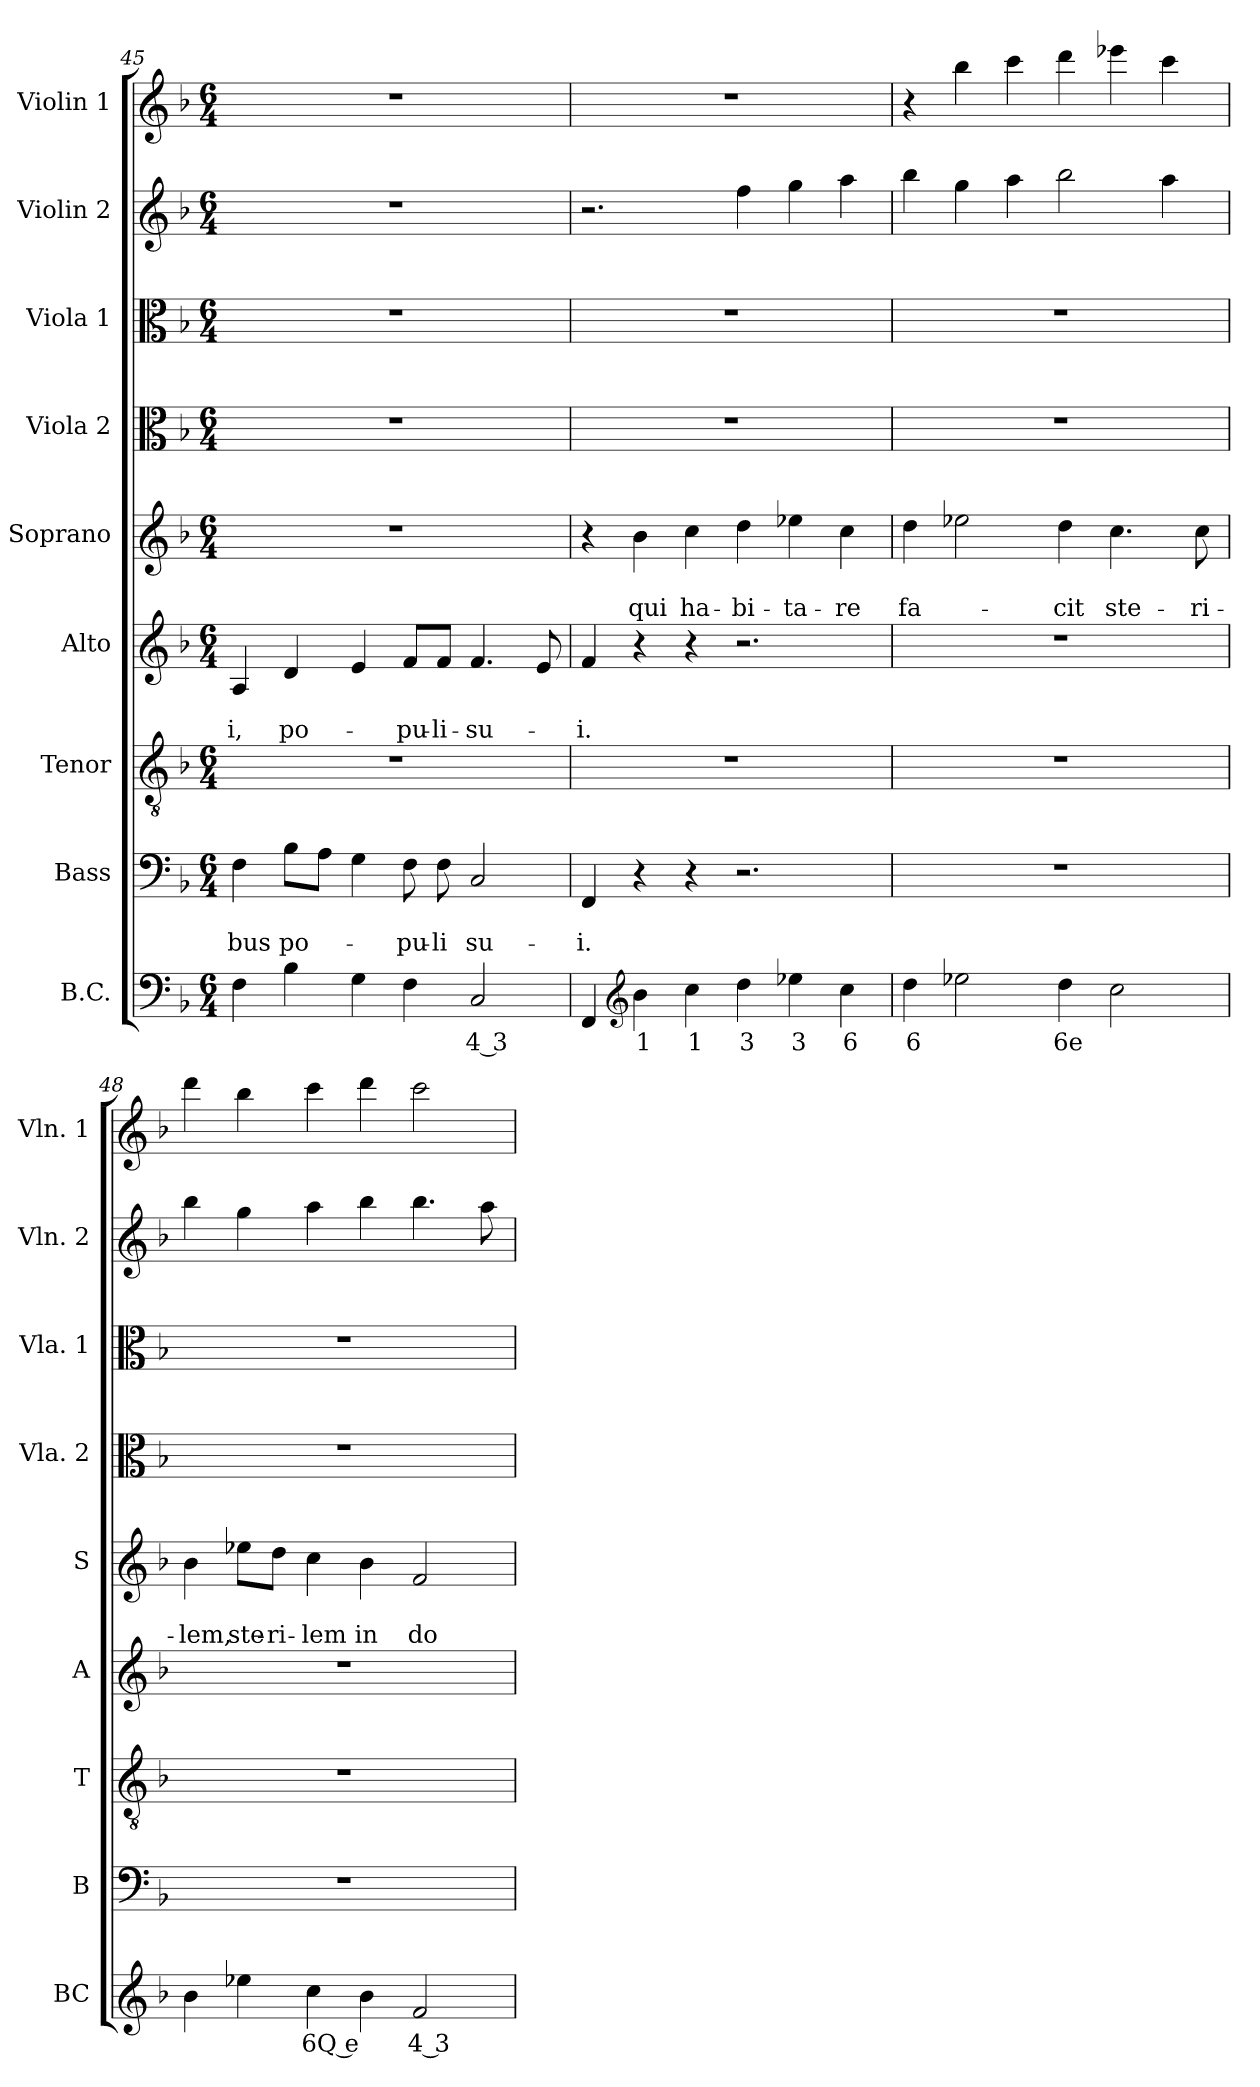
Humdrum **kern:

**kern	**text	**kern	**text	**text	**kern	**kern	**text	**text	**kern	**text	**text	**kern	**kern	**kern	**kern
*part9	*part9	*part8	*part8	*part8	*part7	*part6	*part6	*part6	*part5	*part5	*part5	*part4	*part3	*part2	*part1
*staff9	*staff9	*staff8	*staff8	*staff8	*staff7	*staff6	*staff6	*staff6	*staff5	*staff5	*staff5	*staff4	*staff3	*staff2	*staff1
*I"B.C.	*	*I"Bass	*	*	*I"Tenor	*I"Alto	*	*	*I"Soprano	*	*	*I"Viola 2	*I"Viola 1	*I"Violin 2	*I"Violin 1
*I'BC	*	*I'B	*	*	*I'T	*I'A	*	*	*I'S	*	*	*I'Vla. 2	*I'Vla. 1	*I'Vln. 2	*I'Vln. 1
*clefF4	*	*clefF4	*	*	*clefGv2	*clefG2	*	*	*clefG2	*	*	*clefC3	*clefC3	*clefG2	*clefG2
*k[b-]	*	*k[b-]	*	*	*k[b-]	*k[b-]	*	*	*k[b-]	*	*	*k[b-]	*k[b-]	*k[b-]	*k[b-]
*F:	*	*F:	*	*	*F:	*F:	*	*	*F:	*	*	*F:	*F:	*F:	*F:
*M6/4	*	*M6/4	*	*	*M6/4	*M6/4	*	*	*M6/4	*	*	*M6/4	*M6/4	*M6/4	*M6/4
=45	=45	=45	=45	=45	=45	=45	=45	=45	=45	=45	=45	=45	=45	=45	=45
!	!	!	!	!LO:LY:b	!	!	!	!LO:LY:b	!	!	!	!	!	!	!
4F\	.	4F\	.	-bus	1.r	4A/	.	-i,	1.r	.	.	1.r	1.r	1.r	1.r
!	!	!	!	!LO:LY:b	!	!	!	!LO:LY:b	!	!	!	!	!	!	!
4B-\	.	8B-\L	.	po-	.	4d/	.	po-	.	.	.	.	.	.	.
.	.	8A\J	.	.	.	.	.	.	.	.	.	.	.	.	.
4G\	.	4G\	.	.	.	4e/	.	.	.	.	.	.	.	.	.
!	!	!	!	!LO:LY:b	!	!	!	!LO:LY:b	!	!	!	!	!	!	!
4F\	.	8F\	.	-pu-	.	8f/L	.	-pu-	.	.	.	.	.	.	.
!	!	!	!	!LO:LY:b	!	!	!	!LO:LY:b	!	!	!	!	!	!	!
.	.	8F\	.	-li	.	8f/J	.	-li-	.	.	.	.	.	.	.
!	!LO:LY:b	!	!	!LO:LY:b	!	!	!	!LO:LY:b	!	!	!	!	!	!	!
2C/	4 3	2C/	.	su-	.	4.f/	.	-su-	.	.	.	.	.	.	.
.	.	.	.	.	.	8e/	.	.	.	.	.	.	.	.	.
=46	=46	=46	=46	=46	=46	=46	=46	=46	=46	=46	=46	=46	=46	=46	=46
!	!	!	!	!LO:LY:b	!	!	!	!LO:LY:b	!	!	!	!	!	!	!
4FF/	.	4FF/	.	-i.	1.r	4f/	.	-i.	4r	.	.	1.r	1.r	2.r	1.r
*clefG2	*	*	*	*	*	*	*	*	*	*	*	*	*	*	*
!	!LO:LY:b	!	!	!	!	!	!	!	!	!	!LO:LY:b	!	!	!	!
4b-\	1	4r	.	.	.	4r	.	.	4b-\	.	qui	.	.	.	.
!	!LO:LY:b	!	!	!	!	!	!	!	!	!	!LO:LY:b	!	!	!	!
4cc\	1	4r	.	.	.	4r	.	.	4cc\	.	ha-	.	.	.	.
!	!LO:LY:b	!	!	!	!	!	!	!	!	!	!LO:LY:b	!	!	!	!
4dd\	3	2.r	.	.	.	2.r	.	.	4dd\	.	-bi-	.	.	4ff\	.
!	!LO:LY:b	!	!	!	!	!	!	!	!	!	!LO:LY:b	!	!	!	!
4ee-X\	3	.	.	.	.	.	.	.	4ee-X\	.	-ta-	.	.	4gg\	.
!	!LO:LY:b	!	!	!	!	!	!	!	!	!	!LO:LY:b	!	!	!	!
4cc\	6	.	.	.	.	.	.	.	4cc\	.	-re	.	.	4aa\	.
!!LO:PB:g=z
=47	=47	=47	=47	=47	=47	=47	=47	=47	=47	=47	=47	=47	=47	=47	=47
!	!LO:LY:b	!	!	!	!	!	!	!	!	!	!LO:LY:b	!	!	!	!
*^	*	*	*	*	*	*	*	*	*	*	*	*	*	*	*
4dd\	4ryy	6	1.r	.	.	1.r	1.r	.	.	4dd\	.	fa-	1.r	1.r	4bb-\	4r
2ee-X\	4ryy	.	.	.	.	.	.	.	.	2ee-X\	.	.	.	.	4gg\	4bb-\
.	4ryy	.	.	.	.	.	.	.	.	.	.	.	.	.	4aa\	4ccc\
!	!	!LO:LY:b	!	!	!	!	!	!	!	!	!	!LO:LY:b	!	!	!	!
4dd\	4ryy	6e	.	.	.	.	.	.	.	4dd\	.	-cit	.	.	2bb-\	4ddd\
!	!	!	!	!	!	!	!	!	!	!	!	!LO:LY:b	!	!	!	!
2cc\	4ryy	.	.	.	.	.	.	.	.	4.cc\	.	ste-	.	.	.	4eee-X\
.	4ryy	.	.	.	.	.	.	.	.	.	.	.	.	.	4aa\	4ccc\
!	!	!	!	!	!	!	!	!	!	!	!	!LO:LY:b	!	!	!	!
.	.	.	.	.	.	.	.	.	.	8cc\	.	-ri-	.	.	.	.
*v	*v	*	*	*	*	*	*	*	*	*	*	*	*	*	*	*
=48	=48	=48	=48	=48	=48	=48	=48	=48	=48	=48	=48	=48	=48	=48	=48
!	!	!	!	!	!	!	!	!	!	!	!LO:LY:b	!	!	!	!
4b-\	.	1.r	.	.	1.r	1.r	.	.	4b-\	.	-lem,	1.r	1.r	4bb-\	4ddd\
!	!	!	!	!	!	!	!	!	!	!	!LO:LY:b	!	!	!	!
4ee-X\	.	.	.	.	.	.	.	.	8ee-X\L	.	ste-	.	.	4gg\	4bb-\
!	!	!	!	!	!	!	!	!	!	!	!LO:LY:b	!	!	!	!
.	.	.	.	.	.	.	.	.	8dd\J	.	-ri-	.	.	.	.
!	!LO:LY:b	!	!	!	!	!	!	!	!	!	!LO:LY:b	!	!	!	!
4cc\	6Q e	.	.	.	.	.	.	.	4cc\	.	-lem	.	.	4aa\	4ccc\
!	!	!	!	!	!	!	!	!	!	!	!LO:LY:b	!	!	!	!
4b-\	.	.	.	.	.	.	.	.	4b-\	.	in	.	.	4bb-\	4ddd\
!	!LO:LY:b	!	!	!	!	!	!	!	!	!	!LO:LY:b	!	!	!	!
2f/	4 3	.	.	.	.	.	.	.	2f/	.	do-	.	.	4.bb-\	2ccc\
.	.	.	.	.	.	.	.	.	.	.	.	.	.	8aa\	.
=	=	=	=	=	=	=	=	=	=	=	=	=	=	=	=
*-	*-	*-	*-	*-	*-	*-	*-	*-	*-	*-	*-	*-	*-	*-	*-
